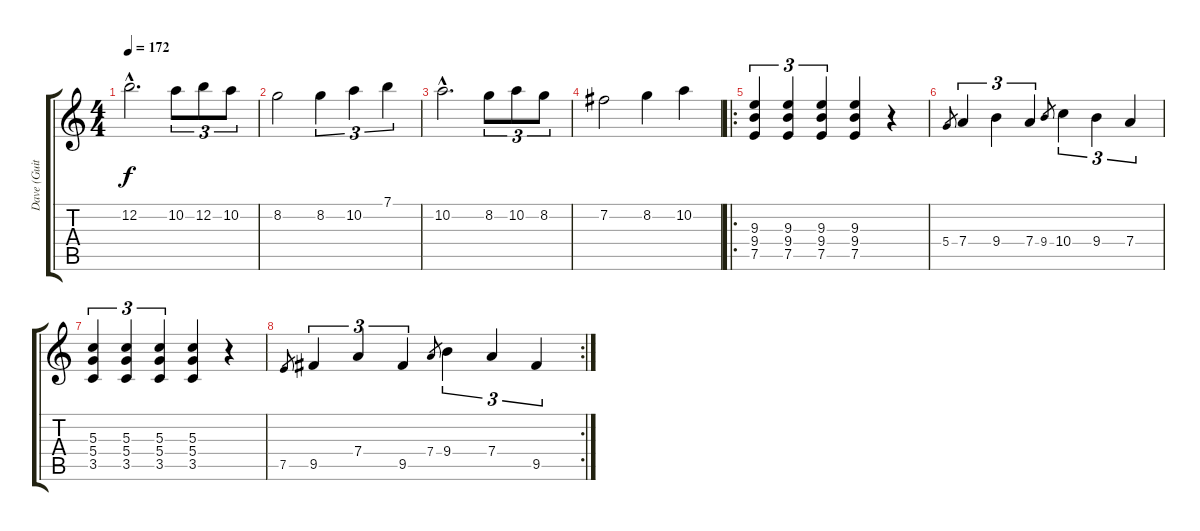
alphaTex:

\track ("Dave (Guitar)" "Dave (Guit") {instrument distortionguitar}
\staff {score tabs}
\tuning (E4 B3 G3 D3 A2 E2) {hide}
\ts (4 4)
\tempo 172
\clef g2
\ks c
12.2{hac}.2{d dy f} 10.2.8{tu (3 2)} 12.2.8{tu (3 2)} 10.2.8{tu (3 2)} |
8.2.2 8.2.4{tu (3 2)} 10.2.4{tu (3 2)} 7.1.4{tu (3 2)} |
10.2{hac}.2{d} 8.2.8{tu (3 2)} 10.2.8{tu (3 2)} 8.2.8{tu (3 2)} |
7.2.2 8.2.4 10.2.4 |
\ro
(9.3 9.4 7.5).4{tu (3 2)} (9.3 9.4 7.5).4{tu (3 2)} (9.3 9.4 7.5).4{tu (3 2)} (9.3 9.4 7.5).4 r.4 |
5.4.8{gr} 7.4.4{tu (3 2)} 9.4.4{tu (3 2)} 7.4.4{tu (3 2)} 9.4.8{gr} 10.4.4{tu (3 2)} 9.4.4{tu (3 2)} 7.4.4{tu (3 2)} |
(5.3 5.4 3.5).4{tu (3 2)} (5.3 5.4 3.5).4{tu (3 2)} (5.3 5.4 3.5).4{tu (3 2)} (5.3 5.4 3.5).4 r.4 |
\rc 2
7.5.8{gr} 9.5.4{tu (3 2)} 7.4.4{tu (3 2)} 9.5.4{tu (3 2)} 7.4.8{gr} 9.4.4{tu (3 2)} 7.4.4{tu (3 2)} 9.5.4{tu (3 2)}
